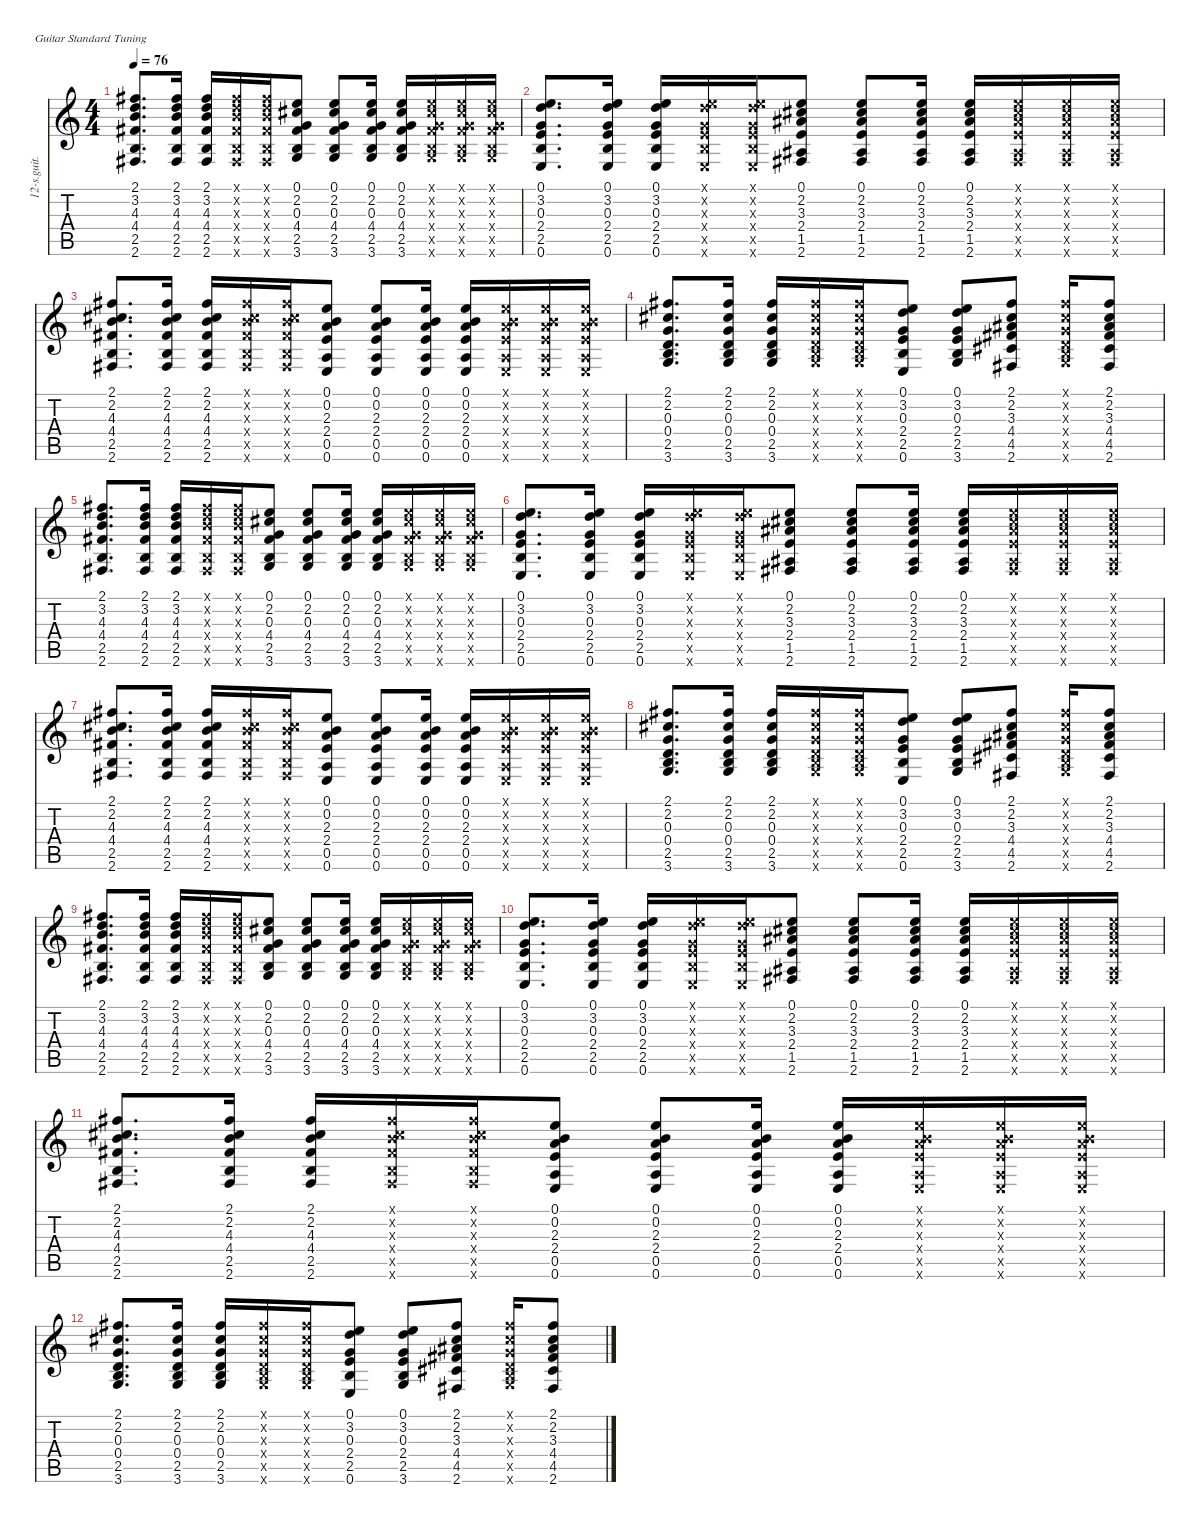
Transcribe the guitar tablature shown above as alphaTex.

\defaultSystemsLayout 4
\hideDynamics
\bracketExtendMode nobrackets
\otherSystemsTrackNameOrientation horizontal
\track ("12 St. Steel Guitar" "12-s.guit.") {instrument acousticguitarsteel}
\staff {score tabs}
\tuning (E4 B3 G3 D3 A2 E2)
\ts (4 4)
\tempo 76
\clef g2
\ks c
(2.5 4.4{acc #} 4.3 3.2 2.1{acc #} 2.6{acc #}).8{d dy mf beam Up} (2.5 4.4{acc #} 4.3 3.2 2.1{acc #} 2.6{acc #}).16{beam Up} (2.5 4.4{acc #} 4.3 3.2 2.1{acc #} 2.6{acc #}).16{beam Up} (2.5{x} 4.4{x acc #} 4.3{x} 3.2{x} 2.1{x acc #} 2.6{x acc #}).16{beam Up} (2.5{x} 4.4{x acc #} 4.3{x} 3.2{x} 2.1{x acc #} 2.6{x acc #}).16{beam Up} (3.6 2.5 4.4{acc #} 0.3 2.2{acc #} 0.1).8{beam Up} (3.6 2.5 4.4{acc #} 0.3 2.2{acc #} 0.1).8{beam Up} (3.6 2.5 4.4{acc #} 0.3 2.2{acc #} 0.1).16{beam Up} (3.6 2.5 4.4{acc #} 0.3 2.2{acc #} 0.1).16{beam Up} (3.6{x} 2.5{x} 4.4{x acc #} 0.3{x} 2.2{x acc #} 0.1{x}).16{beam Up} (3.6{x} 2.5{x} 4.4{x acc #} 0.3{x} 2.2{x acc #} 0.1{x}).16{beam Up} (3.6{x} 2.5{x} 4.4{x acc #} 0.3{x} 2.2{x acc #} 0.1{x}).16{beam Up} |
(0.6 2.5 2.4 0.3 3.2 0.1).8{d beam Up} (0.6 2.5 2.4 0.3 3.2 0.1).16{beam Up} (0.6 2.5 2.4 0.3 3.2 0.1).16{beam Up} (0.6{x} 2.5{x} 2.4{x} 0.3{x} 3.2{x} 0.1{x}).16{beam Up} (0.6{x} 2.5{x} 2.4{x} 0.3{x} 3.2{x} 0.1{x}).16{beam Up} (2.6{acc #} 1.5{acc #} 2.4 3.3{acc #} 2.2{acc #} 0.1).8{beam Up} (2.6{acc #} 1.5{acc #} 2.4 3.3{acc #} 2.2{acc #} 0.1).8{beam Up} (2.6{acc #} 1.5{acc #} 2.4 3.3{acc #} 2.2{acc #} 0.1).16{beam Up} (2.6{acc #} 1.5{acc #} 2.4 3.3{acc #} 2.2{acc #} 0.1).16{beam Up} (2.6{x acc #} 1.5{x acc #} 2.4{x} 3.3{x acc #} 2.2{x acc #} 0.1{x}).16{beam Up} (2.6{x acc #} 1.5{x acc #} 2.4{x} 3.3{x acc #} 2.2{x acc #} 0.1{x}).16{beam Up} (2.6{x acc #} 1.5{x acc #} 2.4{x} 3.3{x acc #} 2.2{x acc #} 0.1{x}).16{beam Up} |
(2.1{acc #} 2.2{acc #} 4.3 4.4{acc #} 2.5 2.6{acc #}).8{d beam Up} (2.1{acc #} 2.2{acc #} 4.3 4.4{acc #} 2.5 2.6{acc #}).16{beam Up} (2.1{acc #} 2.2{acc #} 4.3 4.4{acc #} 2.5 2.6{acc #}).16{beam Up} (2.1{x acc #} 2.2{x acc #} 4.3{x} 4.4{x acc #} 2.5{x} 2.6{x acc #}).16{beam Up} (2.1{x acc #} 2.2{x acc #} 4.3{x} 4.4{x acc #} 2.5{x} 2.6{x acc #}).16{beam Up} (0.6 0.5 2.4 2.3 0.2 0.1).8{beam Up} (0.6 0.5 2.4 2.3 0.2 0.1).8{beam Up} (0.6 0.5 2.4 2.3 0.2 0.1).16{beam Up} (0.6 0.5 2.4 2.3 0.2 0.1).16{beam Up} (0.6{x} 0.5{x} 2.4{x} 2.3{x} 0.2{x} 0.1{x}).16{beam Up} (0.6{x} 0.5{x} 2.4{x} 2.3{x} 0.2{x} 0.1{x}).16{beam Up} (0.6{x} 0.5{x} 2.4{x} 2.3{x} 0.2{x} 0.1{x}).16{beam Up} |
(3.6 2.5 0.4 0.3 2.2{acc #} 2.1{acc #}).8{d beam Up} (3.6 2.5 0.4 0.3 2.2{acc #} 2.1{acc #}).16{beam Up} (3.6 2.5 0.4 0.3 2.2{acc #} 2.1{acc #}).16{beam Up} (3.6{x} 2.5{x} 0.4{x} 0.3{x} 2.2{x acc #} 2.1{x acc #}).16{beam Up} (3.6{x} 2.5{x} 0.4{x} 0.3{x} 2.2{x acc #} 2.1{x acc #}).16{beam Up} (0.6 2.5 2.4 0.3 3.2 0.1).8{beam Up} (3.6 2.5 2.4 0.3 3.2 0.1).8{beam Up} (2.6{acc #} 4.5{acc #} 4.4{acc #} 3.3{acc #} 2.2{acc #} 2.1{acc #}).8{beam Up} (3.6{x} 2.5{x} 0.4{x} 0.3{x} 2.2{x acc #} 2.1{x acc #}).16{beam Up} (2.6{acc #} 4.5{acc #} 4.4{acc #} 3.3{acc #} 2.2{acc #} 2.1{acc #}).8{beam Up} |
(2.5 4.4{acc #} 4.3 3.2 2.1{acc #} 2.6{acc #}).8{d beam Up} (2.5 4.4{acc #} 4.3 3.2 2.1{acc #} 2.6{acc #}).16{beam Up} (2.5 4.4{acc #} 4.3 3.2 2.1{acc #} 2.6{acc #}).16{beam Up} (2.5{x} 4.4{x acc #} 4.3{x} 3.2{x} 2.1{x acc #} 2.6{x acc #}).16{beam Up} (2.5{x} 4.4{x acc #} 4.3{x} 3.2{x} 2.1{x acc #} 2.6{x acc #}).16{beam Up} (3.6 2.5 4.4{acc #} 0.3 2.2{acc #} 0.1).8{beam Up} (3.6 2.5 4.4{acc #} 0.3 2.2{acc #} 0.1).8{beam Up} (3.6 2.5 4.4{acc #} 0.3 2.2{acc #} 0.1).16{beam Up} (3.6 2.5 4.4{acc #} 0.3 2.2{acc #} 0.1).16{beam Up} (3.6{x} 2.5{x} 4.4{x acc #} 0.3{x} 2.2{x acc #} 0.1{x}).16{beam Up} (3.6{x} 2.5{x} 4.4{x acc #} 0.3{x} 2.2{x acc #} 0.1{x}).16{beam Up} (3.6{x} 2.5{x} 4.4{x acc #} 0.3{x} 2.2{x acc #} 0.1{x}).16{beam Up} |
(0.6 2.5 2.4 0.3 3.2 0.1).8{d beam Up} (0.6 2.5 2.4 0.3 3.2 0.1).16{beam Up} (0.6 2.5 2.4 0.3 3.2 0.1).16{beam Up} (0.6{x} 2.5{x} 2.4{x} 0.3{x} 3.2{x} 0.1{x}).16{beam Up} (0.6{x} 2.5{x} 2.4{x} 0.3{x} 3.2{x} 0.1{x}).16{beam Up} (2.6{acc #} 1.5{acc #} 2.4 3.3{acc #} 2.2{acc #} 0.1).8{beam Up} (2.6{acc #} 1.5{acc #} 2.4 3.3{acc #} 2.2{acc #} 0.1).8{beam Up} (2.6{acc #} 1.5{acc #} 2.4 3.3{acc #} 2.2{acc #} 0.1).16{beam Up} (2.6{acc #} 1.5{acc #} 2.4 3.3{acc #} 2.2{acc #} 0.1).16{beam Up} (2.6{x acc #} 1.5{x acc #} 2.4{x} 3.3{x acc #} 2.2{x acc #} 0.1{x}).16{beam Up} (2.6{x acc #} 1.5{x acc #} 2.4{x} 3.3{x acc #} 2.2{x acc #} 0.1{x}).16{beam Up} (2.6{x acc #} 1.5{x acc #} 2.4{x} 3.3{x acc #} 2.2{x acc #} 0.1{x}).16{beam Up} |
(2.1{acc #} 2.2{acc #} 4.3 4.4{acc #} 2.5 2.6{acc #}).8{d beam Up} (2.1{acc #} 2.2{acc #} 4.3 4.4{acc #} 2.5 2.6{acc #}).16{beam Up} (2.1{acc #} 2.2{acc #} 4.3 4.4{acc #} 2.5 2.6{acc #}).16{beam Up} (2.1{x acc #} 2.2{x acc #} 4.3{x} 4.4{x acc #} 2.5{x} 2.6{x acc #}).16{beam Up} (2.1{x acc #} 2.2{x acc #} 4.3{x} 4.4{x acc #} 2.5{x} 2.6{x acc #}).16{beam Up} (0.6 0.5 2.4 2.3 0.2 0.1).8{beam Up} (0.6 0.5 2.4 2.3 0.2 0.1).8{beam Up} (0.6 0.5 2.4 2.3 0.2 0.1).16{beam Up} (0.6 0.5 2.4 2.3 0.2 0.1).16{beam Up} (0.6{x} 0.5{x} 2.4{x} 2.3{x} 0.2{x} 0.1{x}).16{beam Up} (0.6{x} 0.5{x} 2.4{x} 2.3{x} 0.2{x} 0.1{x}).16{beam Up} (0.6{x} 0.5{x} 2.4{x} 2.3{x} 0.2{x} 0.1{x}).16{beam Up} |
(3.6 2.5 0.4 0.3 2.2{acc #} 2.1{acc #}).8{d beam Up} (3.6 2.5 0.4 0.3 2.2{acc #} 2.1{acc #}).16{beam Up} (3.6 2.5 0.4 0.3 2.2{acc #} 2.1{acc #}).16{beam Up} (3.6{x} 2.5{x} 0.4{x} 0.3{x} 2.2{x acc #} 2.1{x acc #}).16{beam Up} (3.6{x} 2.5{x} 0.4{x} 0.3{x} 2.2{x acc #} 2.1{x acc #}).16{beam Up} (0.6 2.5 2.4 0.3 3.2 0.1).8{beam Up} (3.6 2.5 2.4 0.3 3.2 0.1).8{beam Up} (2.6{acc #} 4.5{acc #} 4.4{acc #} 3.3{acc #} 2.2{acc #} 2.1{acc #}).8{beam Up} (3.6{x} 2.5{x} 0.4{x} 0.3{x} 2.2{x acc #} 2.1{x acc #}).16{beam Up} (2.6{acc #} 4.5{acc #} 4.4{acc #} 3.3{acc #} 2.2{acc #} 2.1{acc #}).8{beam Up} |
(2.5 4.4{acc #} 4.3 3.2 2.1{acc #} 2.6{acc #}).8{d beam Up} (2.5 4.4{acc #} 4.3 3.2 2.1{acc #} 2.6{acc #}).16{beam Up} (2.5 4.4{acc #} 4.3 3.2 2.1{acc #} 2.6{acc #}).16{beam Up} (2.5{x} 4.4{x acc #} 4.3{x} 3.2{x} 2.1{x acc #} 2.6{x acc #}).16{beam Up} (2.5{x} 4.4{x acc #} 4.3{x} 3.2{x} 2.1{x acc #} 2.6{x acc #}).16{beam Up} (3.6 2.5 4.4{acc #} 0.3 2.2{acc #} 0.1).8{beam Up} (3.6 2.5 4.4{acc #} 0.3 2.2{acc #} 0.1).8{beam Up} (3.6 2.5 4.4{acc #} 0.3 2.2{acc #} 0.1).16{beam Up} (3.6 2.5 4.4{acc #} 0.3 2.2{acc #} 0.1).16{beam Up} (3.6{x} 2.5{x} 4.4{x acc #} 0.3{x} 2.2{x acc #} 0.1{x}).16{beam Up} (3.6{x} 2.5{x} 4.4{x acc #} 0.3{x} 2.2{x acc #} 0.1{x}).16{beam Up} (3.6{x} 2.5{x} 4.4{x acc #} 0.3{x} 2.2{x acc #} 0.1{x}).16{beam Up} |
(0.6 2.5 2.4 0.3 3.2 0.1).8{d beam Up} (0.6 2.5 2.4 0.3 3.2 0.1).16{beam Up} (0.6 2.5 2.4 0.3 3.2 0.1).16{beam Up} (0.6{x} 2.5{x} 2.4{x} 0.3{x} 3.2{x} 0.1{x}).16{beam Up} (0.6{x} 2.5{x} 2.4{x} 0.3{x} 3.2{x} 0.1{x}).16{beam Up} (2.6{acc #} 1.5{acc #} 2.4 3.3{acc #} 2.2{acc #} 0.1).8{beam Up} (2.6{acc #} 1.5{acc #} 2.4 3.3{acc #} 2.2{acc #} 0.1).8{beam Up} (2.6{acc #} 1.5{acc #} 2.4 3.3{acc #} 2.2{acc #} 0.1).16{beam Up} (2.6{acc #} 1.5{acc #} 2.4 3.3{acc #} 2.2{acc #} 0.1).16{beam Up} (2.6{x acc #} 1.5{x acc #} 2.4{x} 3.3{x acc #} 2.2{x acc #} 0.1{x}).16{beam Up} (2.6{x acc #} 1.5{x acc #} 2.4{x} 3.3{x acc #} 2.2{x acc #} 0.1{x}).16{beam Up} (2.6{x acc #} 1.5{x acc #} 2.4{x} 3.3{x acc #} 2.2{x acc #} 0.1{x}).16{beam Up} |
(2.1{acc #} 2.2{acc #} 4.3 4.4{acc #} 2.5 2.6{acc #}).8{d beam Up} (2.1{acc #} 2.2{acc #} 4.3 4.4{acc #} 2.5 2.6{acc #}).16{beam Up} (2.1{acc #} 2.2{acc #} 4.3 4.4{acc #} 2.5 2.6{acc #}).16{beam Up} (2.1{x acc #} 2.2{x acc #} 4.3{x} 4.4{x acc #} 2.5{x} 2.6{x acc #}).16{beam Up} (2.1{x acc #} 2.2{x acc #} 4.3{x} 4.4{x acc #} 2.5{x} 2.6{x acc #}).16{beam Up} (0.6 0.5 2.4 2.3 0.2 0.1).8{beam Up} (0.6 0.5 2.4 2.3 0.2 0.1).8{beam Up} (0.6 0.5 2.4 2.3 0.2 0.1).16{beam Up} (0.6 0.5 2.4 2.3 0.2 0.1).16{beam Up} (0.6{x} 0.5{x} 2.4{x} 2.3{x} 0.2{x} 0.1{x}).16{beam Up} (0.6{x} 0.5{x} 2.4{x} 2.3{x} 0.2{x} 0.1{x}).16{beam Up} (0.6{x} 0.5{x} 2.4{x} 2.3{x} 0.2{x} 0.1{x}).16{beam Up} |
(3.6 2.5 0.4 0.3 2.2{acc #} 2.1{acc #}).8{d beam Up} (3.6 2.5 0.4 0.3 2.2{acc #} 2.1{acc #}).16{beam Up} (3.6 2.5 0.4 0.3 2.2{acc #} 2.1{acc #}).16{beam Up} (3.6{x} 2.5{x} 0.4{x} 0.3{x} 2.2{x acc #} 2.1{x acc #}).16{beam Up} (3.6{x} 2.5{x} 0.4{x} 0.3{x} 2.2{x acc #} 2.1{x acc #}).16{beam Up} (0.6 2.5 2.4 0.3 3.2 0.1).8{beam Up} (3.6 2.5 2.4 0.3 3.2 0.1).8{beam Up} (2.6{acc #} 4.5{acc #} 4.4{acc #} 3.3{acc #} 2.2{acc #} 2.1{acc #}).8{beam Up} (3.6{x} 2.5{x} 0.4{x} 0.3{x} 2.2{x acc #} 2.1{x acc #}).16{beam Up} (2.6{acc #} 4.5{acc #} 4.4{acc #} 3.3{acc #} 2.2{acc #} 2.1{acc #}).8{beam Up}
